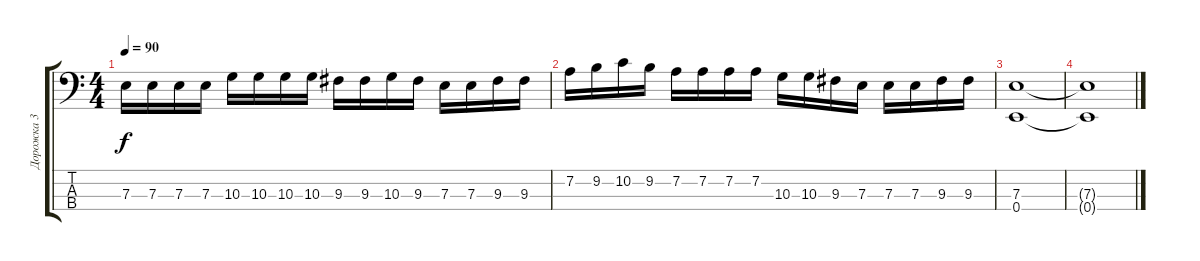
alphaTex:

\track ("Дорожка 3" "Дорожка 3") {instrument electricbassfinger}
\staff {score tabs}
\tuning (G2 D2 A1 E1) {hide}
\ts (4 4)
\tempo 90
\clef f4
\ks c
7.3.16{dy f} 7.3.16 7.3.16 7.3.16 10.3.16 10.3.16 10.3.16 10.3.16 9.3.16 9.3.16 10.3.16 9.3.16 7.3.16 7.3.16 9.3.16 9.3.16 |
7.2.16 9.2.16 10.2.16 9.2.16 7.2.16 7.2.16 7.2.16 7.2.16 10.3.16 10.3.16 9.3.16 7.3.16 7.3.16 7.3.16 9.3.16 9.3.16 |
(7.3 0.4).1 |
(7.3{t} 0.4{t}).1
